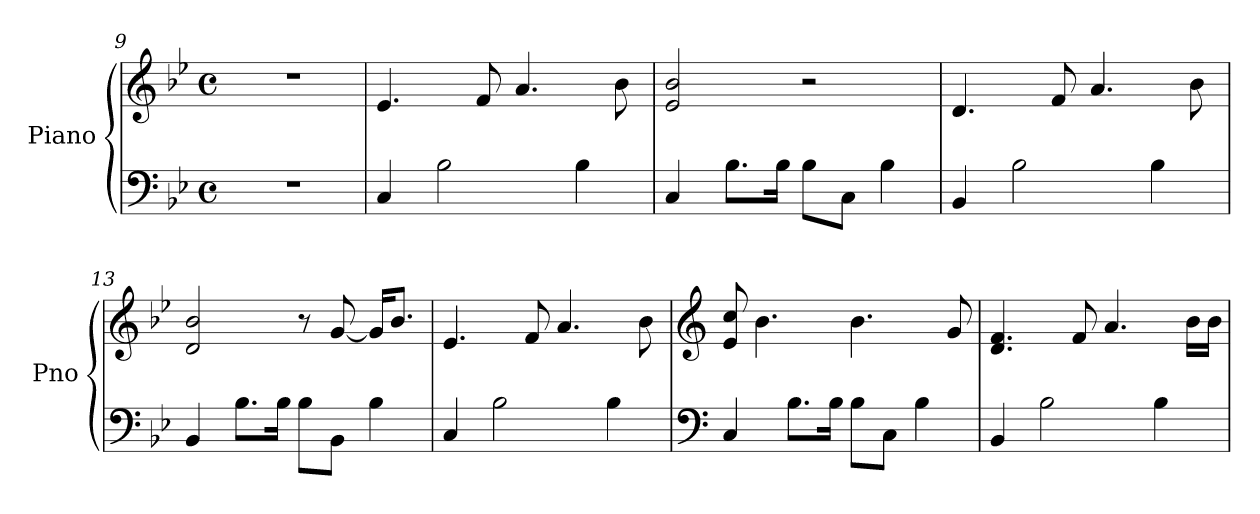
**kern	**kern
*part1	*part1
*staff2	*staff1
*I"Piano	*
*I'Pno	*
*clefF4	*clefG2
*k[b-e-]	*k[b-e-]
*B-:	*B-:
*M4/4	*M4/4
*met(c)	*met(c)
=9	=9
1r	1r
=10	=10
4C/	4.e-/
2B-\	.
.	8f/
.	4.a/
4B-\	.
.	8b-\
!!LO:LB:g=z
=11	=11
4C/	2e-/ 2b-/
8.B-\L	.
16B-\Jk	.
8B-\L	2r
8C\J	.
4B-\	.
=12	=12
4BB-/	4.d/
2B-\	.
.	8f/
.	4.a/
4B-\	.
.	8b-\
=13	=13
4BB-/	2d/ 2b-/
8.B-\L	.
16B-\Jk	.
8B-\L	8r
8BB-\J	[8g/
4B-\	16g/KL]
.	8.b-/J
=14	=14
4C/	4.e-/
2B-\	.
.	8f/
.	4.a/
4B-\	.
.	8b-\
!!LO:PB:g=z
=15	=15
*clefF4	*clefG2
4C/	8e-/ 8cc/
.	4.b-\
8.B-\L	.
16B-\Jk	.
8B-\L	4.b-\
8C\J	.
4B-\	.
.	8g/
=16	=16
4BB-/	4.d/ 4.f/
2B-\	.
.	8f/
.	4.a/
4B-\	.
.	16b-\LL
.	16b-\JJ
=	=
*-	*-
